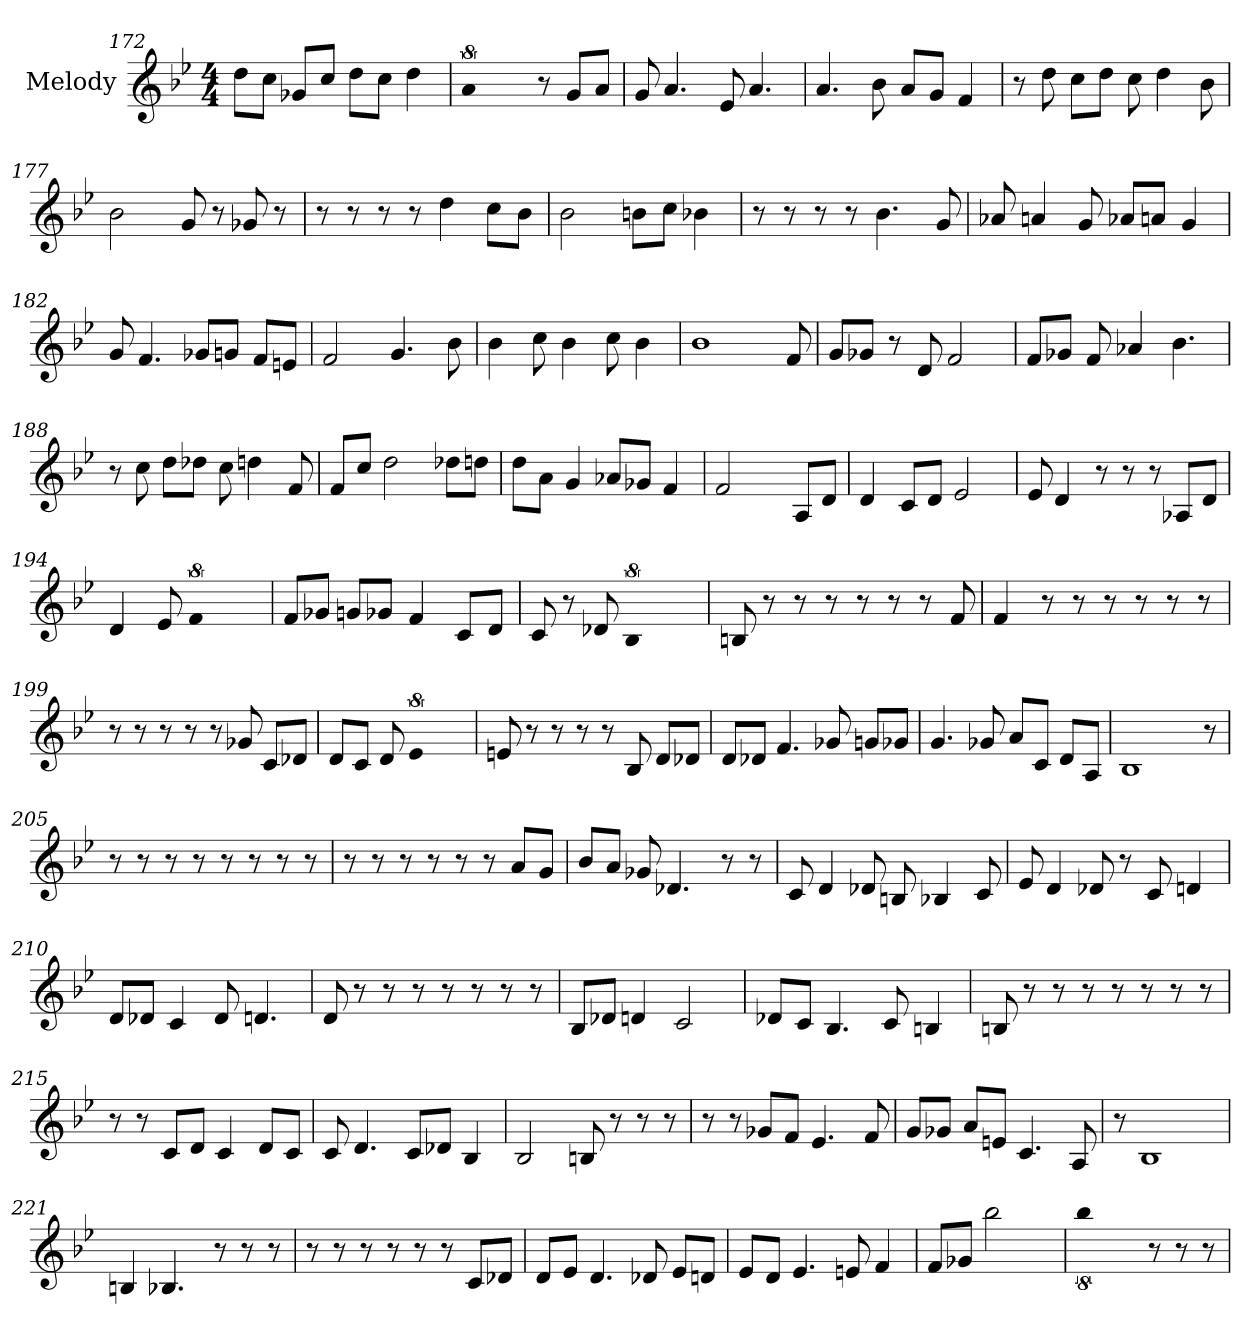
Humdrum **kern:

**kern
*part1
*staff1
*I"Melody
*clefG2
*k[b-e-]
*B-:
*M4/4
=172
8dd\L
8cc\J
8g-/L
8cc/J
8dd\L
8cc\J
4dd
=173
!LO:N:vis=2
8%5a
8r
8g/L
8a/J
=174
8g
4.a
8e-
4.a
=175
4.a
8b-
8a/L
8g/J
4f
=176
8r
8dd
8cc\L
8dd\J
8cc
4dd
8b-
=177
2b-
8g
8r
8g-
8r
=178
8r
8r
8r
8r
4dd
8cc\L
8b-\J
=179
2b-
8b\L
8cc\J
4b-
=180
8r
8r
8r
8r
4.b-
8g
=181
8a-
4a
8g
8a-/L
8a/J
4g
=182
8g
4.f
8g-/L
8g/J
8f/L
8e/J
=183
2f
4.g
8b-
=184
4b-
8cc
4b-
8cc
4b-
=185
!LO:N:vis=1
2..b-
8f
=186
8g/L
8g-/J
8r
8d
2f
=187
8f/L
8g-/J
8f
4a-
4.b-
=188
8r
8cc
8dd\L
8dd-\J
8cc
4dd
8f
=189
8f/L
8cc/J
2dd
8dd-\L
8dd\J
=190
8dd\L
8a\J
4g
8a-/L
8g-/J
4f
=191
!LO:N:vis=2
2.f
8A/L
8d/J
=192
4d
8c/L
8d/J
2e-
=193
8e-
4d
8r
8r
8r
8A-/L
8d/J
=194
4d
8e-
!LO:N:vis=2
8%5f
=195
8f/L
8g-/J
8g/L
8g-/J
4f
8c/L
8d/J
=196
8c
8r
8d-
!LO:N:vis=2
8%5B-
=197
8B
8r
8r
8r
8r
8r
8r
8f
=198
4f
8r
8r
8r
8r
8r
8r
=199
8r
8r
8r
8r
8r
8g-
8c/L
8d-/J
=200
8d/L
8c/J
8d
!LO:N:vis=2
8%5e-
=201
8e
8r
8r
8r
8r
8B-
8d/L
8d-/J
=202
8d/L
8d-/J
4.f
8g-
8g/L
8g-/J
=203
4.g
8g-
8a/L
8c/J
8d/L
8A/J
=204
!LO:N:vis=1
2..B-
8r
=205
8r
8r
8r
8r
8r
8r
8r
8r
=206
8r
8r
8r
8r
8r
8r
8a/L
8g/J
=207
8b-/L
8a/J
8g-
4.d-
8r
8r
=208
8c
4d
8d-
8B
4B-
8c
=209
8e-
4d
8d-
8r
8c
4d
=210
8d/L
8d-/J
4c
8d-
4.d
=211
8d
8r
8r
8r
8r
8r
8r
8r
=212
8B-/L
8d-/J
4d
2c
=213
8d-/L
8c/J
4.B-
8c
4B
=214
8B
8r
8r
8r
8r
8r
8r
8r
=215
8r
8r
8c/L
8d/J
4c
8d/L
8c/J
=216
8c
4.d
8c/L
8d-/J
4B-
=217
2B-
8B
8r
8r
8r
=218
8r
8r
8g-/L
8f/J
4.e-
8f
=219
8g/L
8g-/J
8a/L
8e/J
4.c
8A
=220
8r
!LO:N:vis=1
2..B-
=221
4B
4.B-
8r
8r
8r
=222
8r
8r
8r
8r
8r
8r
8c/L
8d-/J
=223
8d/L
8e-/J
4.d
8d-
8e-/L
8d/J
=224
8e-/L
8d/J
4.e-
8e
4f
=225
8f/L
8g-/J
!LO:N:vis=2
2.bb-
=226
!LO:N:vis=2
8%5bb-
8r
8r
8r
=
*-
